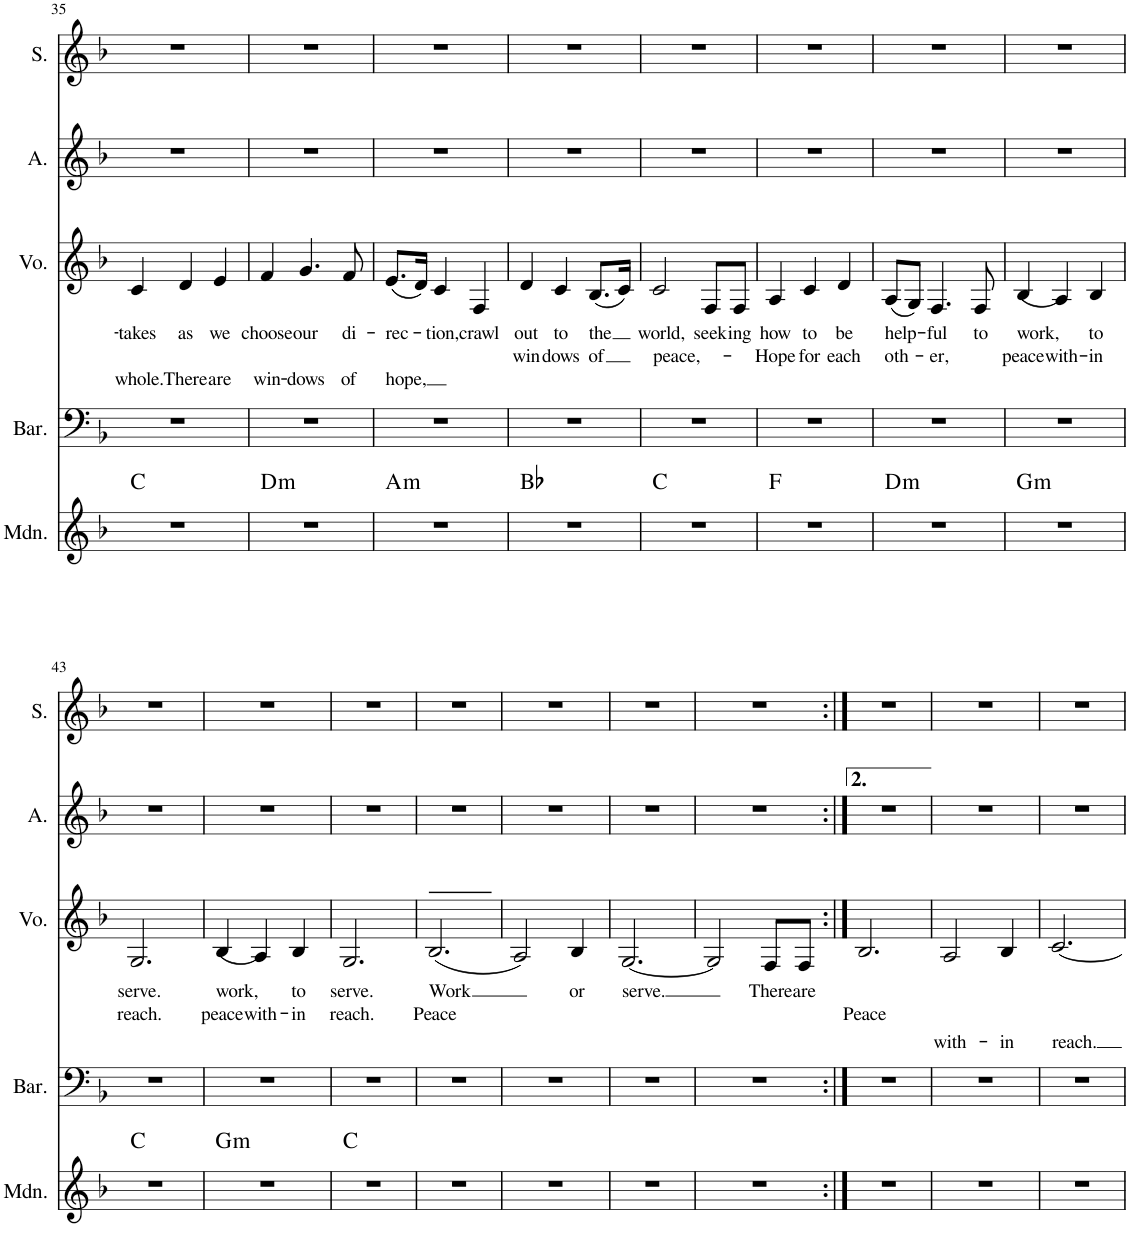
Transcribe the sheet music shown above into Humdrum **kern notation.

**kern	**harte	**kern	**kern	**text	**text	**text	**kern	**kern
*part5	*part5	*part4	*part3	*part3	*part3	*part3	*part2	*part1
*staff5	*	*staff4	*staff3	*staff3	*staff3	*staff3	*staff2	*staff1
*I"Mandolin	*	*I"Baritone	*I"Voice	*	*	*	*I"Alto	*I"Soprano
*I'Mdn.	*	*I'Bar.	*I'Vo.	*	*	*	*I'A.	*I'S.
!!LO:PB:g=z
*clefG2	*	*clefF4	*clefG2	*	*	*	*clefG2	*clefG2
*k[b-]	*	*k[b-]	*k[b-]	*	*	*	*k[b-]	*k[b-]
=35	=35	=35	=35	=35	=35	=35	=35	=35
!	!	!	!	!LO:LY:b	!	!LO:LY:b	!	!
1r	C:maj	1r	4c/	-takes	.	whole.	1r	1r
!	!	!	!	!LO:LY:b	!	!LO:LY:b	!	!
.	.	.	4d/	as	.	There	.	.
!	!	!	!	!LO:LY:b	!	!LO:LY:b	!	!
.	.	.	4e/	we	.	are	.	.
.	.	.	4ryy	.	.	.	.	.
=36	=36	=36	=36	=36	=36	=36	=36	=36
!	!LO:H:kt=m	!	!	!LO:LY:b	!	!LO:LY:b	!	!
1r	D:min	1r	4f/	choose	.	win-	1r	1r
!	!	!	!	!LO:LY:b	!	!LO:LY:b	!	!
.	.	.	4.g/	our	.	-dows	.	.
!	!	!	!	!LO:LY:b	!	!LO:LY:b	!	!
.	.	.	8f/	di-	.	of	.	.
.	.	.	4ryy	.	.	.	.	.
=37	=37	=37	=37	=37	=37	=37	=37	=37
!	!LO:H:kt=m	!	!	!LO:LY:b	!	!LO:LY:b	!	!
1r	A:min	1r	(8.e/L	-rec-	.	hope,	1r	1r
.	.	.	16d/Jk)	.	.	.	.	.
!	!	!	!	!LO:LY:b	!	!	!	!
.	.	.	4c/	-tion,	.	.	.	.
!	!	!	!	!LO:LY:b	!	!	!	!
.	.	.	4F/	crawl	.	.	.	.
.	.	.	4ryy	.	.	.	.	.
=38	=38	=38	=38	=38	=38	=38	=38	=38
!	!	!	!	!LO:LY:b	!LO:LY:b	!	!	!
1r	Bb:maj	1r	4d/	out	win-	.	1r	1r
!	!	!	!	!LO:LY:b	!LO:LY:b	!	!	!
.	.	.	4c/	to	-dows	.	.	.
!	!	!	!	!LO:LY:b	!LO:LY:b	!	!	!
.	.	.	(8.B-/L	the	of	.	.	.
.	.	.	16c/Jk)	.	.	.	.	.
.	.	.	4ryy	.	.	.	.	.
=39	=39	=39	=39	=39	=39	=39	=39	=39
!	!	!	!	!LO:LY:b	!LO:LY:b	!	!	!
1r	C:maj	1r	2c/	world,	peace,-	.	1r	1r
!	!	!	!	!LO:LY:b	!	!	!	!
.	.	.	8F/L	seek-	.	.	.	.
!	!	!	!	!LO:LY:b	!	!	!	!
.	.	.	8F/J	-ing	.	.	.	.
.	.	.	4ryy	.	.	.	.	.
=40	=40	=40	=40	=40	=40	=40	=40	=40
!	!	!	!	!LO:LY:b	!LO:LY:b	!	!	!
1r	F:maj	1r	4A/	how	Hope	.	1r	1r
!	!	!	!	!LO:LY:b	!LO:LY:b	!	!	!
.	.	.	4c/	to	for	.	.	.
!	!	!	!	!LO:LY:b	!LO:LY:b	!	!	!
.	.	.	4d/	be	each	.	.	.
.	.	.	4ryy	.	.	.	.	.
=41	=41	=41	=41	=41	=41	=41	=41	=41
!	!LO:H:kt=m	!	!	!LO:LY:b	!LO:LY:b	!	!	!
1r	D:min	1r	(8A/L	help-	oth-	.	1r	1r
.	.	.	8G/J)	.	.	.	.	.
!	!	!	!	!LO:LY:b	!LO:LY:b	!	!	!
.	.	.	4.F/	-ful	-er,	.	.	.
!	!	!	!	!LO:LY:b	!	!	!	!
.	.	.	8F/	to	.	.	.	.
.	.	.	4ryy	.	.	.	.	.
=42	=42	=42	=42	=42	=42	=42	=42	=42
!	!LO:H:kt=m	!	!	!LO:LY:b	!LO:LY:b	!	!	!
1r	G:min	1r	(4B-/	work,	peace	.	1r	1r
!	!	!	!	!	!LO:LY:b	!	!	!
.	.	.	4A/)	.	with-	.	.	.
!	!	!	!	!LO:LY:b	!LO:LY:b	!	!	!
.	.	.	4B-/	to	-in	.	.	.
.	.	.	4ryy	.	.	.	.	.
!!LO:LB:g=z
=43	=43	=43	=43	=43	=43	=43	=43	=43
!	!	!	!	!LO:LY:b	!LO:LY:b	!	!	!
1r	C:maj	1r	2.G/	serve.	reach.	.	1r	1r
.	.	.	4ryy	.	.	.	.	.
=44	=44	=44	=44	=44	=44	=44	=44	=44
!	!LO:H:kt=m	!	!	!LO:LY:b	!LO:LY:b	!	!	!
1r	G:min	1r	(4B-/	work,	peace	.	1r	1r
!	!	!	!	!	!LO:LY:b	!	!	!
.	.	.	4A/)	.	with-	.	.	.
!	!	!	!	!LO:LY:b	!LO:LY:b	!	!	!
.	.	.	4B-/	to	-in	.	.	.
.	.	.	4ryy	.	.	.	.	.
=45	=45	=45	=45	=45	=45	=45	=45	=45
!	!	!	!	!LO:LY:b	!LO:LY:b	!	!	!
1r	C:maj	1r	2.G/	serve.	reach.	.	1r	1r
.	.	.	4ryy	.	.	.	.	.
=46	=46	=46	=46	=46	=46	=46	=46	=46
!	!	!	!	!LO:LY:b	!LO:LY:b	!	!	!
1r	.	1r	(2.B-/	Work	Peace	.	1r	1r
.	.	.	4ryy	.	.	.	.	.
=47	=47	=47	=47	=47	=47	=47	=47	=47
1r	.	1r	2A/)	.	.	.	1r	1r
!	!	!	!	!LO:LY:b	!	!	!	!
.	.	.	4B-/	or	.	.	.	.
.	.	.	4ryy	.	.	.	.	.
=48	=48	=48	=48	=48	=48	=48	=48	=48
!	!	!	!	!LO:LY:b	!	!	!	!
1r	.	1r	[2.G/	serve.	.	.	1r	1r
.	.	.	4ryy	.	.	.	.	.
=49	=49	=49	=49	=49	=49	=49	=49	=49
1r	.	1r	2G/]	.	.	.	1r	1r
!	!	!	!	!LO:LY:b	!	!	!	!
.	.	.	8F/L	There	.	.	.	.
!	!	!	!	!LO:LY:b	!	!	!	!
.	.	.	8F/J	are	.	.	.	.
.	.	.	4ryy	.	.	.	.	.
=50:|!	=50:|!	=50:|!	=50:|!	=50:|!	=50:|!	=50:|!	=50:|!	=50:|!
!	!	!	!	!	!LO:LY:b	!	!	!
1r	.	1r	2.B-/	.	Peace	.	1r	1r
.	.	.	4ryy	.	.	.	.	.
=51	=51	=51	=51	=51	=51	=51	=51	=51
!	!	!	!	!	!LO:LY:b	!	!	!
1r	.	1r	2A/	.	with-	.	1r	1r
!	!	!	!	!	!LO:LY:b	!	!	!
.	.	.	4B-/	.	-in	.	.	.
.	.	.	4ryy	.	.	.	.	.
=52	=52	=52	=52	=52	=52	=52	=52	=52
!	!	!	!	!	!LO:LY:b	!	!	!
1r	.	1r	[2.c/	.	reach.	.	1r	1r
.	.	.	4ryy	.	.	.	.	.
=	=	=	=	=	=	=	=	=
*-	*-	*-	*-	*-	*-	*-	*-	*-
